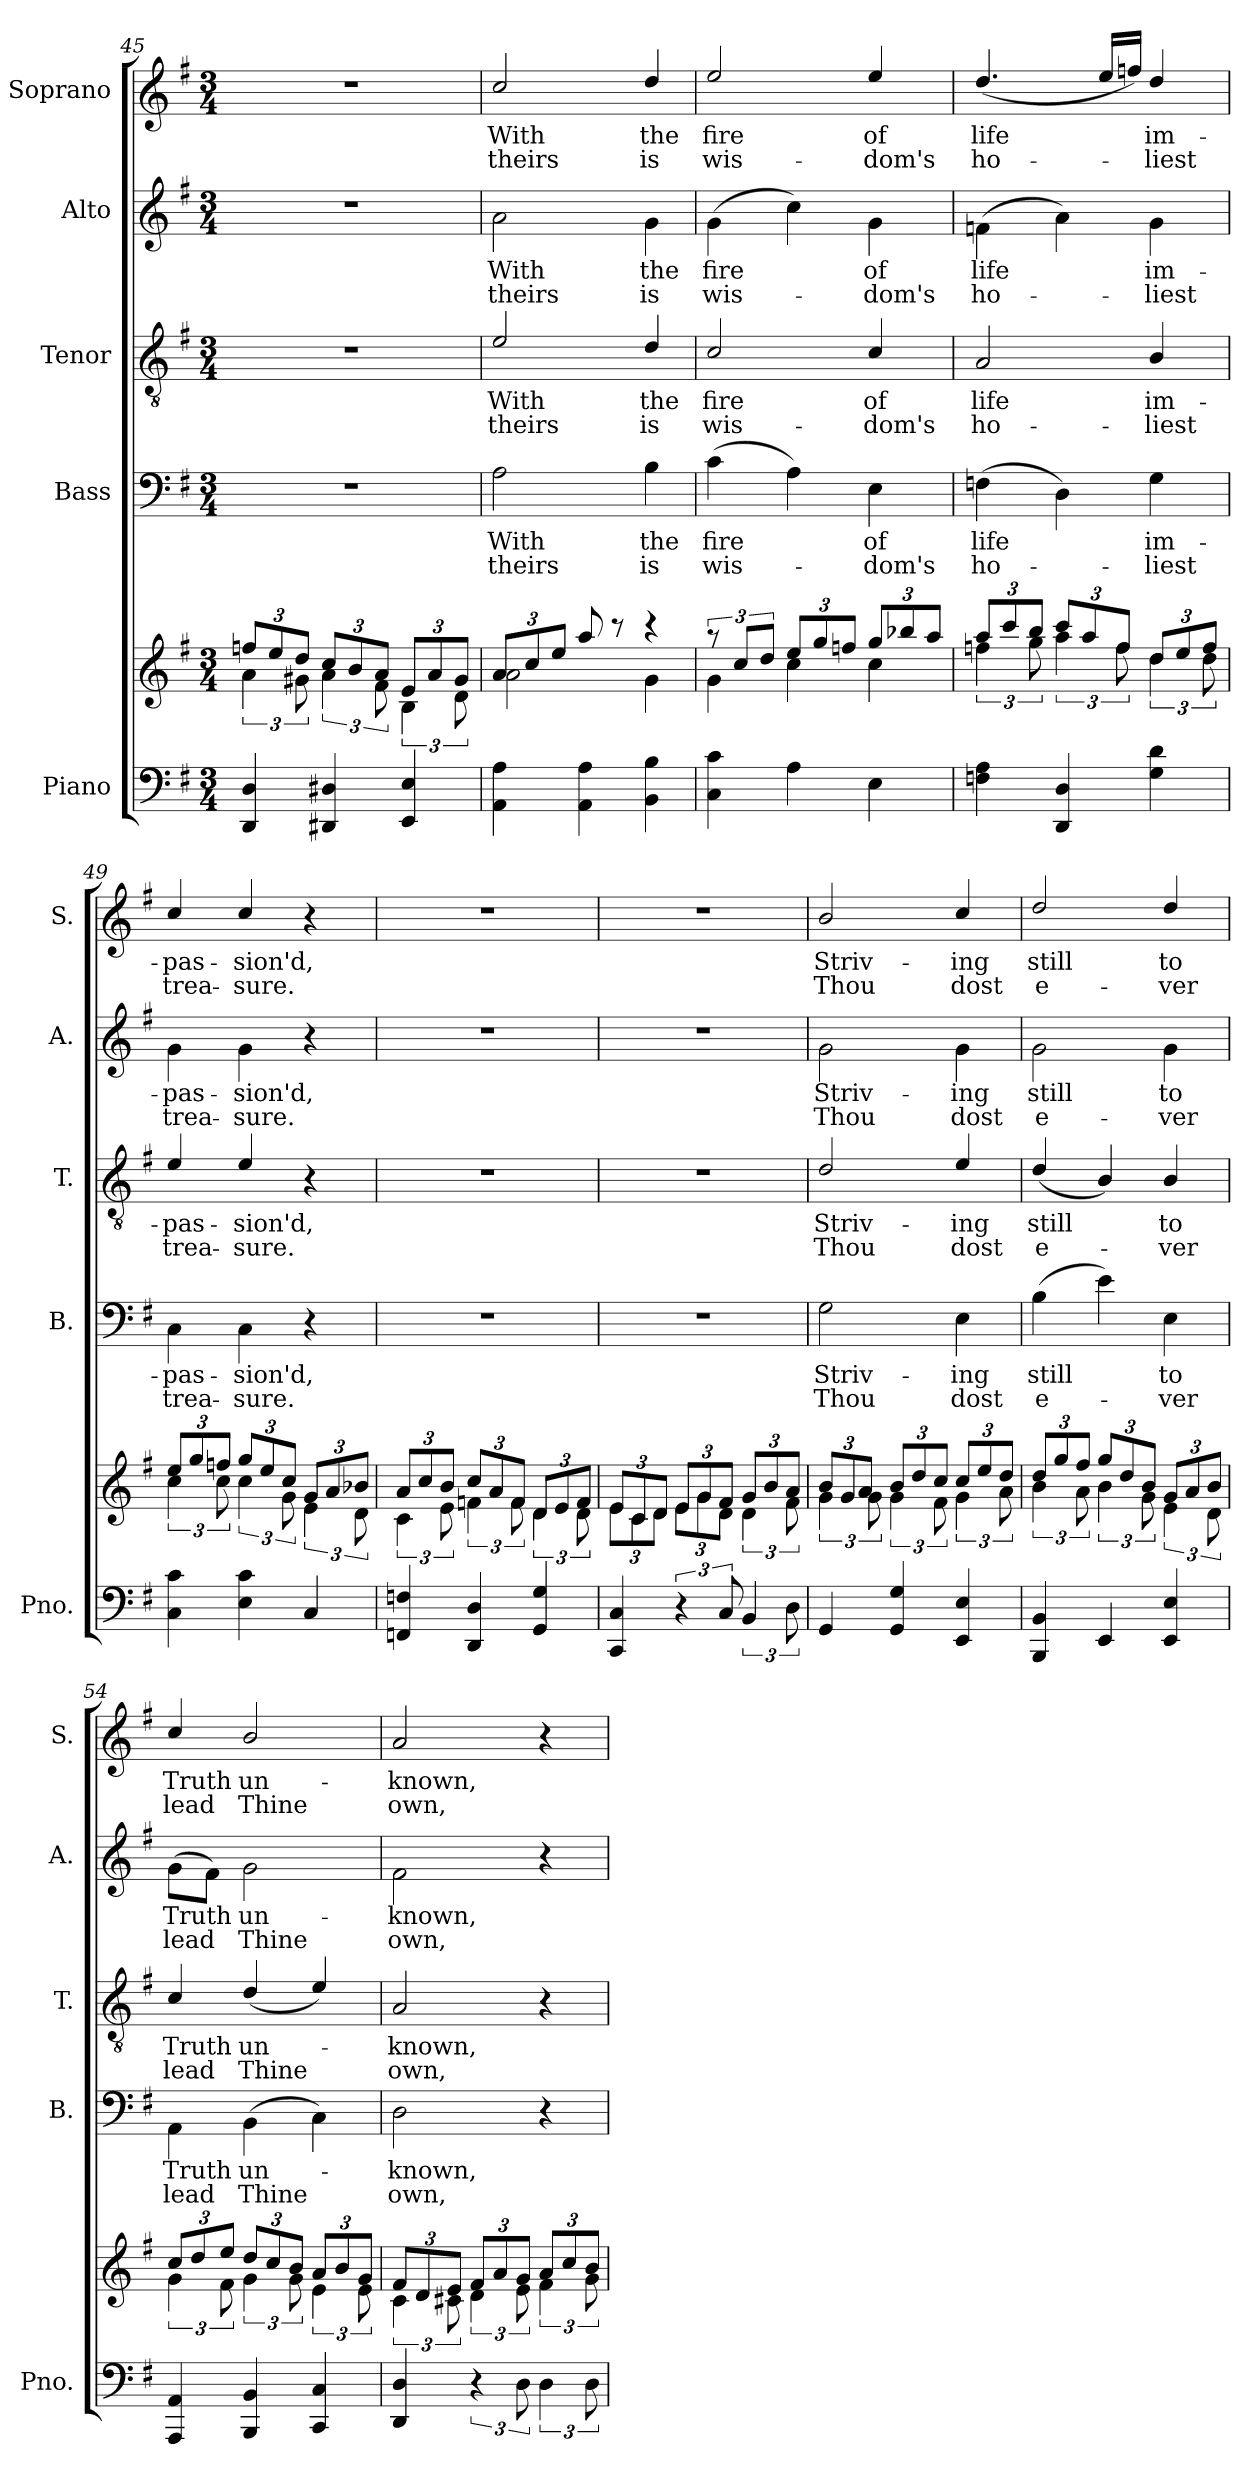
**kern	**kern	**kern	**text	**text	**kern	**text	**text	**kern	**text	**text	**kern	**text	**text
*part5	*part5	*part4	*part4	*part4	*part3	*part3	*part3	*part2	*part2	*part2	*part1	*part1	*part1
*staff6	*staff5	*staff4	*staff4	*staff4	*staff3	*staff3	*staff3	*staff2	*staff2	*staff2	*staff1	*staff1	*staff1
*I"Piano	*	*I"Bass	*	*	*I"Tenor	*	*	*I"Alto	*	*	*I"Soprano	*	*
*I'Pno.	*	*I'B.	*	*	*I'T.	*	*	*I'A.	*	*	*I'S.	*	*
*clefF4	*clefG2	*clefF4	*	*	*clefGv2	*	*	*clefG2	*	*	*clefG2	*	*
*k[f#]	*k[f#]	*k[f#]	*	*	*k[f#]	*	*	*k[f#]	*	*	*k[f#]	*	*
*G:	*G:	*G:	*	*	*G:	*	*	*G:	*	*	*G:	*	*
*M3/4	*M3/4	*M3/4	*	*	*M3/4	*	*	*M3/4	*	*	*M3/4	*	*
=45	=45	=45	=45	=45	=45	=45	=45	=45	=45	=45	=45	=45	=45
*	*^	*	*	*	*	*	*	*	*	*	*	*	*
*	*	*Xbrackettup	*	*	*	*	*	*	*	*	*	*	*	*
4DD/ 4D/	6a\	12ffn/L	2.r	.	.	2.r	.	.	2.r	.	.	2.r	.	.
.	.	12ee/	.	.	.	.	.	.	.	.	.	.	.	.
.	12g#X\	12dd/J	.	.	.	.	.	.	.	.	.	.	.	.
*	*brackettup	*Xbrackettup	*	*	*	*	*	*	*	*	*	*	*	*
4DD#X/ 4D#X/	6a\	12cc/L	.	.	.	.	.	.	.	.	.	.	.	.
.	.	12b/	.	.	.	.	.	.	.	.	.	.	.	.
.	12f#\	12a/J	.	.	.	.	.	.	.	.	.	.	.	.
*	*brackettup	*Xbrackettup	*	*	*	*	*	*	*	*	*	*	*	*
4EE/ 4E/	6B\	12e/L	.	.	.	.	.	.	.	.	.	.	.	.
.	.	12a/	.	.	.	.	.	.	.	.	.	.	.	.
.	12d\	12g#/J	.	.	.	.	.	.	.	.	.	.	.	.
!!LO:PB:g=z
=46	=46	=46	=46	=46	=46	=46	=46	=46	=46	=46	=46	=46	=46	=46
!	!	!	!	!LO:LY:b	!LO:LY:b	!	!LO:LY:b	!LO:LY:b	!	!LO:LY:b	!LO:LY:b	!	!LO:LY:b	!LO:LY:b
4AA\ 4A\	12a/L	2a\	2A\	With	theirs	2e/	With	theirs	2a\	With	theirs	2cc/	With	theirs
.	12cc/	.	.	.	.	.	.	.	.	.	.	.	.	.
.	12ee/J	.	.	.	.	.	.	.	.	.	.	.	.	.
4AA\ 4A\	8aa/	.	.	.	.	.	.	.	.	.	.	.	.	.
.	8rccc	.	.	.	.	.	.	.	.	.	.	.	.	.
!	!	!	!	!LO:LY:b	!LO:LY:b	!	!LO:LY:b	!LO:LY:b	!	!LO:LY:b	!LO:LY:b	!	!LO:LY:b	!LO:LY:b
4BB\ 4B\	4rccc	4g\	4B\	the	is	4d/	the	is	4g\	the	is	4dd/	the	is
=47	=47	=47	=47	=47	=47	=47	=47	=47	=47	=47	=47	=47	=47	=47
*	*brackettup	*	*	*	*	*	*	*	*	*	*	*	*	*
!	!	!	!	!LO:LY:b	!LO:LY:b	!	!LO:LY:b	!LO:LY:b	!	!LO:LY:b	!LO:LY:b	!	!LO:LY:b	!LO:LY:b
4C\ 4c\	12raa	4g\	(>4c\	fire	wis-	2c/	fire	wis-	(>4g\	fire	wis-	2ee/	fire	wis-
.	12cc/L	.	.	.	.	.	.	.	.	.	.	.	.	.
.	12dd/J	.	.	.	.	.	.	.	.	.	.	.	.	.
*	*Xbrackettup	*	*	*	*	*	*	*	*	*	*	*	*	*
4A\	12ee/L	4cc\	4A\)	.	.	.	.	.	4cc\)	.	.	.	.	.
.	12gg/	.	.	.	.	.	.	.	.	.	.	.	.	.
.	12ffn/J	.	.	.	.	.	.	.	.	.	.	.	.	.
!	!	!	!	!LO:LY:b	!LO:LY:b	!	!LO:LY:b	!LO:LY:b	!	!LO:LY:b	!LO:LY:b	!	!LO:LY:b	!LO:LY:b
4E\	12gg/L	4cc\	4E\	of	-dom's	4c/	of	-dom's	4g\	of	-dom's	4ee/	of	-dom's
.	12bb-X/	.	.	.	.	.	.	.	.	.	.	.	.	.
.	12aa/J	.	.	.	.	.	.	.	.	.	.	.	.	.
=48	=48	=48	=48	=48	=48	=48	=48	=48	=48	=48	=48	=48	=48	=48
*	*brackettup	*Xbrackettup	*	*	*	*	*	*	*	*	*	*	*	*
!	!	!	!	!LO:LY:b	!LO:LY:b	!	!LO:LY:b	!LO:LY:b	!	!LO:LY:b	!LO:LY:b	!	!LO:LY:b	!LO:LY:b
4Fn\ 4A\	6ffn\	12aa/L	(>4Fn\	life	ho-	2A/	life	ho-	(>4fn\	life	ho-	(<4.dd/	life	ho-
.	.	12ccc/	.	.	.	.	.	.	.	.	.	.	.	.
.	12gg\	12bb/J	.	.	.	.	.	.	.	.	.	.	.	.
*	*brackettup	*Xbrackettup	*	*	*	*	*	*	*	*	*	*	*	*
4DD/ 4D/	6aa\	12ccc/L	4D\)	.	.	.	.	.	4a\)	.	.	.	.	.
.	.	12aa/	.	.	.	.	.	.	.	.	.	.	.	.
.	.	.	.	.	.	.	.	.	.	.	.	16ee/LL	.	.
.	12ff\	12ff/J	.	.	.	.	.	.	.	.	.	.	.	.
.	.	.	.	.	.	.	.	.	.	.	.	16ffn/JJ)	.	.
*	*brackettup	*Xbrackettup	*	*	*	*	*	*	*	*	*	*	*	*
!	!	!	!	!LO:LY:b	!LO:LY:b	!	!LO:LY:b	!LO:LY:b	!	!LO:LY:b	!LO:LY:b	!	!LO:LY:b	!LO:LY:b
4G\ 4d\	6dd\	12dd/L	4G\	im-	-liest	4B/	im-	-liest	4g\	im-	-liest	4dd/	im-	-liest
.	.	12ee/	.	.	.	.	.	.	.	.	.	.	.	.
.	12dd\	12ff/J	.	.	.	.	.	.	.	.	.	.	.	.
=49	=49	=49	=49	=49	=49	=49	=49	=49	=49	=49	=49	=49	=49	=49
*	*brackettup	*Xbrackettup	*	*	*	*	*	*	*	*	*	*	*	*
!	!	!	!	!LO:LY:b	!LO:LY:b	!	!LO:LY:b	!LO:LY:b	!	!LO:LY:b	!LO:LY:b	!	!LO:LY:b	!LO:LY:b
4C\ 4c\	6cc\	12ee/L	4C\	-pas-	trea-	4e/	-pas-	trea-	4g\	-pas-	trea-	4cc/	-pas-	trea-
.	.	12gg/	.	.	.	.	.	.	.	.	.	.	.	.
.	12cc\	12ffn/J	.	.	.	.	.	.	.	.	.	.	.	.
*	*brackettup	*Xbrackettup	*	*	*	*	*	*	*	*	*	*	*	*
!	!	!	!	!LO:LY:b	!LO:LY:b	!	!LO:LY:b	!LO:LY:b	!	!LO:LY:b	!LO:LY:b	!	!LO:LY:b	!LO:LY:b
4E\ 4c\	6cc\	12gg/L	4C\	-sion'd,	-sure.	4e/	-sion'd,	-sure.	4g\	-sion'd,	-sure.	4cc/	-sion'd,	-sure.
.	.	12ee/	.	.	.	.	.	.	.	.	.	.	.	.
.	12g\	12cc/J	.	.	.	.	.	.	.	.	.	.	.	.
*	*brackettup	*Xbrackettup	*	*	*	*	*	*	*	*	*	*	*	*
4C/	6e\	12g/L	4r	.	.	4r	.	.	4r	.	.	4r	.	.
.	.	12a/	.	.	.	.	.	.	.	.	.	.	.	.
.	12d\	12b-X/J	.	.	.	.	.	.	.	.	.	.	.	.
=50	=50	=50	=50	=50	=50	=50	=50	=50	=50	=50	=50	=50	=50	=50
*	*brackettup	*Xbrackettup	*	*	*	*	*	*	*	*	*	*	*	*
4FFn/ 4Fn/	6c\	12a/L	2.r	.	.	2.r	.	.	2.r	.	.	2.r	.	.
.	.	12cc/	.	.	.	.	.	.	.	.	.	.	.	.
.	12e\	12b/J	.	.	.	.	.	.	.	.	.	.	.	.
*	*brackettup	*Xbrackettup	*	*	*	*	*	*	*	*	*	*	*	*
4DD/ 4D/	6fn\	12cc/L	.	.	.	.	.	.	.	.	.	.	.	.
.	.	12a/	.	.	.	.	.	.	.	.	.	.	.	.
.	12f\	12f/J	.	.	.	.	.	.	.	.	.	.	.	.
*	*brackettup	*Xbrackettup	*	*	*	*	*	*	*	*	*	*	*	*
4GG/ 4G/	6d\	12d/L	.	.	.	.	.	.	.	.	.	.	.	.
.	.	12e/	.	.	.	.	.	.	.	.	.	.	.	.
.	12d\	12f/J	.	.	.	.	.	.	.	.	.	.	.	.
!!LO:LB:g=z
=51	=51	=51	=51	=51	=51	=51	=51	=51	=51	=51	=51	=51	=51	=51
4CC/ 4C/	12e\L	12e/L	2.r	.	.	2.r	.	.	2.r	.	.	2.r	.	.
.	12c\	12c/	.	.	.	.	.	.	.	.	.	.	.	.
.	12d\J	12d/J	.	.	.	.	.	.	.	.	.	.	.	.
6r	12e\L	12e/L	.	.	.	.	.	.	.	.	.	.	.	.
.	12g\	12g/	.	.	.	.	.	.	.	.	.	.	.	.
12C/	12d\J	12f#/J	.	.	.	.	.	.	.	.	.	.	.	.
*	*brackettup	*Xbrackettup	*	*	*	*	*	*	*	*	*	*	*	*
6BB/	6d\	12g/L	.	.	.	.	.	.	.	.	.	.	.	.
.	.	12b/	.	.	.	.	.	.	.	.	.	.	.	.
12D\	12f#\	12a/J	.	.	.	.	.	.	.	.	.	.	.	.
=52	=52	=52	=52	=52	=52	=52	=52	=52	=52	=52	=52	=52	=52	=52
*	*brackettup	*Xbrackettup	*	*	*	*	*	*	*	*	*	*	*	*
!	!	!	!	!LO:LY:b	!LO:LY:b	!	!LO:LY:b	!LO:LY:b	!	!LO:LY:b	!LO:LY:b	!	!LO:LY:b	!LO:LY:b
4GG/	6g\	12b/L	2G\	Striv-	Thou	2d/	Striv-	Thou	2g\	Striv-	Thou	2b/	Striv-	Thou
.	.	12g/	.	.	.	.	.	.	.	.	.	.	.	.
.	12g\	12a/J	.	.	.	.	.	.	.	.	.	.	.	.
*	*brackettup	*Xbrackettup	*	*	*	*	*	*	*	*	*	*	*	*
4GG/ 4G/	6g\	12b/L	.	.	.	.	.	.	.	.	.	.	.	.
.	.	12dd/	.	.	.	.	.	.	.	.	.	.	.	.
.	12f#\	12cc/J	.	.	.	.	.	.	.	.	.	.	.	.
*	*brackettup	*Xbrackettup	*	*	*	*	*	*	*	*	*	*	*	*
!	!	!	!	!LO:LY:b	!LO:LY:b	!	!LO:LY:b	!LO:LY:b	!	!LO:LY:b	!LO:LY:b	!	!LO:LY:b	!LO:LY:b
4EE/ 4E/	6g\	12cc/L	4E\	-ing	dost	4e/	-ing	dost	4g\	-ing	dost	4cc/	-ing	dost
.	.	12ee/	.	.	.	.	.	.	.	.	.	.	.	.
.	12a\	12dd/J	.	.	.	.	.	.	.	.	.	.	.	.
=53	=53	=53	=53	=53	=53	=53	=53	=53	=53	=53	=53	=53	=53	=53
*	*brackettup	*Xbrackettup	*	*	*	*	*	*	*	*	*	*	*	*
!	!	!	!	!LO:LY:b	!LO:LY:b	!	!LO:LY:b	!LO:LY:b	!	!LO:LY:b	!LO:LY:b	!	!LO:LY:b	!LO:LY:b
4BBB/ 4BB/	6b\	12dd/L	(>4B\	still	e-	(<4d/	still	e-	2g\	still	e-	2dd/	still	e-
.	.	12gg/	.	.	.	.	.	.	.	.	.	.	.	.
.	12a\	12ff#/J	.	.	.	.	.	.	.	.	.	.	.	.
*	*brackettup	*Xbrackettup	*	*	*	*	*	*	*	*	*	*	*	*
4EE/	6b\	12gg/L	4e\)	.	.	4B/)	.	.	.	.	.	.	.	.
.	.	12dd/	.	.	.	.	.	.	.	.	.	.	.	.
.	12g\	12b/J	.	.	.	.	.	.	.	.	.	.	.	.
*	*brackettup	*Xbrackettup	*	*	*	*	*	*	*	*	*	*	*	*
!	!	!	!	!LO:LY:b	!LO:LY:b	!	!LO:LY:b	!LO:LY:b	!	!LO:LY:b	!LO:LY:b	!	!LO:LY:b	!LO:LY:b
4EE/ 4E/	6e\	12g/L	4E\	to	-ver	4B/	to	-ver	4g\	to	-ver	4dd/	to	-ver
.	.	12a/	.	.	.	.	.	.	.	.	.	.	.	.
.	12d\	12b/J	.	.	.	.	.	.	.	.	.	.	.	.
=54	=54	=54	=54	=54	=54	=54	=54	=54	=54	=54	=54	=54	=54	=54
*	*brackettup	*Xbrackettup	*	*	*	*	*	*	*	*	*	*	*	*
!	!	!	!	!LO:LY:b	!LO:LY:b	!	!LO:LY:b	!LO:LY:b	!	!LO:LY:b	!LO:LY:b	!	!LO:LY:b	!LO:LY:b
4AAA/ 4AA/	6g\	12cc/L	4AA\	Truth	lead	4c/	Truth	lead	(>8g\L	Truth	lead	4cc/	Truth	lead
.	.	12dd/	.	.	.	.	.	.	.	.	.	.	.	.
.	.	.	.	.	.	.	.	.	8f#\J)	.	.	.	.	.
.	12f#\	12ee/J	.	.	.	.	.	.	.	.	.	.	.	.
*	*brackettup	*Xbrackettup	*	*	*	*	*	*	*	*	*	*	*	*
!	!	!	!	!LO:LY:b	!LO:LY:b	!	!LO:LY:b	!LO:LY:b	!	!LO:LY:b	!LO:LY:b	!	!LO:LY:b	!LO:LY:b
4BBB/ 4BB/	6g\	12dd/L	(>4BB\	un-	Thine	(<4d/	un-	Thine	2g\	un-	Thine	2b/	un-	Thine
.	.	12cc/	.	.	.	.	.	.	.	.	.	.	.	.
.	12g\	12b/J	.	.	.	.	.	.	.	.	.	.	.	.
*	*brackettup	*Xbrackettup	*	*	*	*	*	*	*	*	*	*	*	*
4CC/ 4C/	6e\	12a/L	4C\)	.	.	4e/)	.	.	.	.	.	.	.	.
.	.	12b/	.	.	.	.	.	.	.	.	.	.	.	.
.	12e\	12g/J	.	.	.	.	.	.	.	.	.	.	.	.
=55	=55	=55	=55	=55	=55	=55	=55	=55	=55	=55	=55	=55	=55	=55
*	*brackettup	*Xbrackettup	*	*	*	*	*	*	*	*	*	*	*	*
!	!	!	!	!LO:LY:b	!LO:LY:b	!	!LO:LY:b	!LO:LY:b	!	!LO:LY:b	!LO:LY:b	!	!LO:LY:b	!LO:LY:b
4DD/ 4D/	6c\	12f#/L	2D\	-known,	own,	2A/	-known,	own,	2f#\	-known,	own,	2a/	-known,	own,
.	.	12d/	.	.	.	.	.	.	.	.	.	.	.	.
.	12c#X\	12e/J	.	.	.	.	.	.	.	.	.	.	.	.
*	*brackettup	*Xbrackettup	*	*	*	*	*	*	*	*	*	*	*	*
6r	6d\	12f#/L	.	.	.	.	.	.	.	.	.	.	.	.
.	.	12a/	.	.	.	.	.	.	.	.	.	.	.	.
12D\	12e\	12g/J	.	.	.	.	.	.	.	.	.	.	.	.
*	*brackettup	*Xbrackettup	*	*	*	*	*	*	*	*	*	*	*	*
6D\	6f#\	12a/L	4r	.	.	4r	.	.	4r	.	.	4r	.	.
.	.	12cc/	.	.	.	.	.	.	.	.	.	.	.	.
12D\	12g\	12b/J	.	.	.	.	.	.	.	.	.	.	.	.
*	*v	*v	*	*	*	*	*	*	*	*	*	*	*	*
=	=	=	=	=	=	=	=	=	=	=	=	=	=
*-	*-	*-	*-	*-	*-	*-	*-	*-	*-	*-	*-	*-	*-
